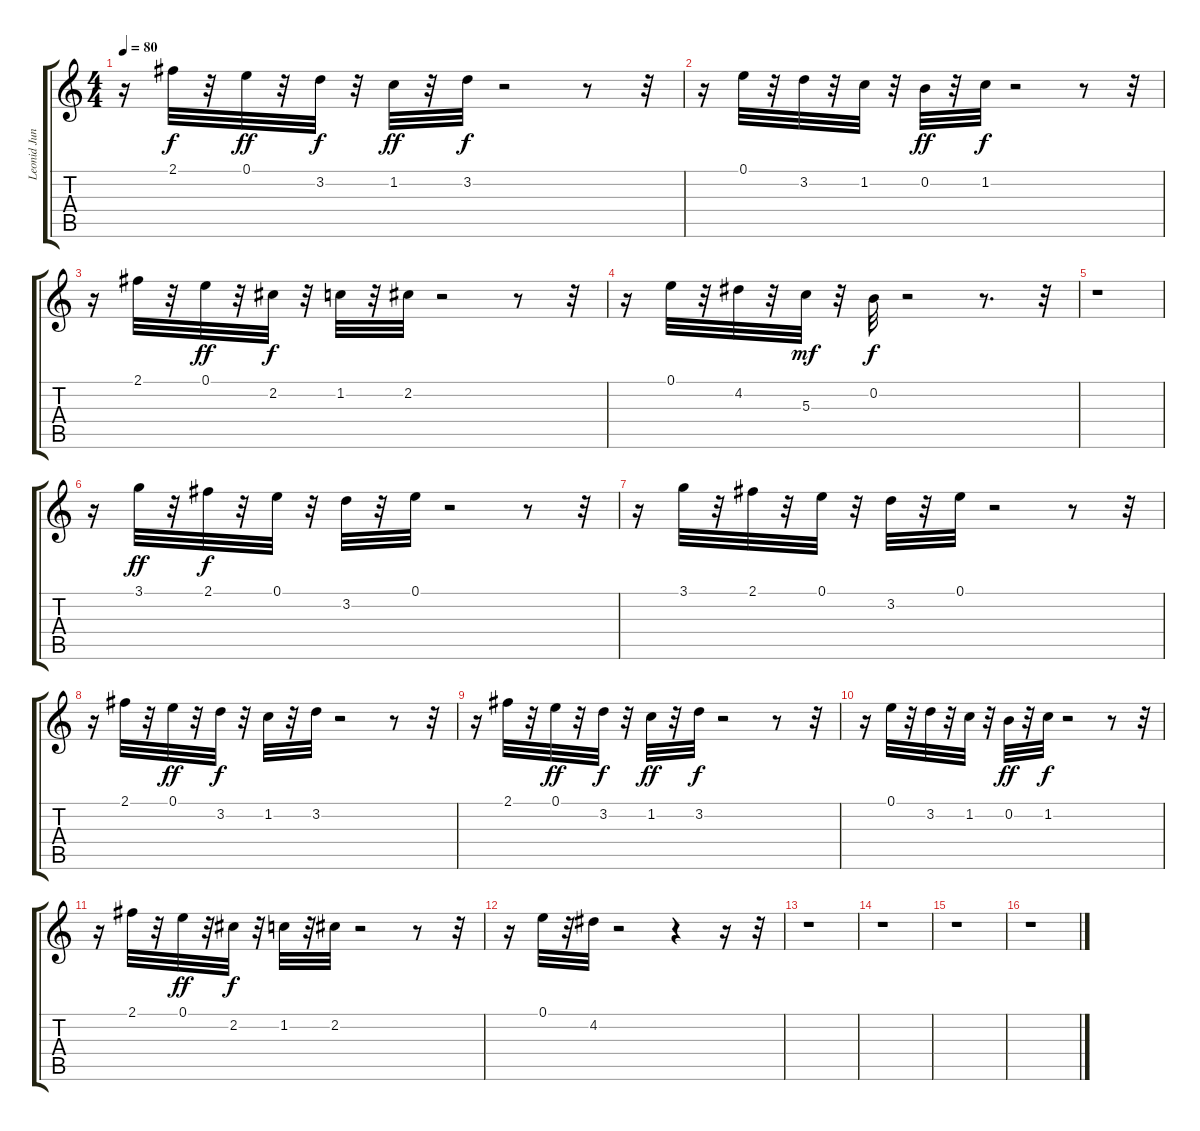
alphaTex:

\track ("Leonid Jung" "Leonid Jun") {instrument electricguitarclean}
\staff {score tabs}
\tuning (E4 B3 G3 D3 A2 E2) {hide}
\ts (4 4)
\tempo 80
\clef g2
\ks c
r.16{dy f} 2.1.32 r.32 0.1.32{dy ff} r.32 3.2.32{dy f} r.32 1.2.32{dy ff} r.32 3.2.32{dy f} r.2 r.8 r.32 |
r.16 0.1.32 r.32 3.2.32 r.32 1.2.32 r.32 0.2.32{dy ff} r.32 1.2.32{dy f} r.2 r.8 r.32 |
r.16 2.1.32 r.32 0.1.32{dy ff} r.32 2.2.32{dy f} r.32 1.2.32 r.32 2.2.32 r.2 r.8 r.32 |
r.16 0.1.32 r.32 4.2.32 r.32 5.3.32{dy mf} r.32 0.2.32{dy f} r.2 r.8{d} r.32 |
r.1 |
r.16 3.1.32{dy ff} r.32 2.1.32{dy f} r.32 0.1.32 r.32 3.2.32 r.32 0.1.32 r.2 r.8 r.32 |
r.16 3.1.32 r.32 2.1.32 r.32 0.1.32 r.32 3.2.32 r.32 0.1.32 r.2 r.8 r.32 |
r.16 2.1.32 r.32 0.1.32{dy ff} r.32 3.2.32{dy f} r.32 1.2.32 r.32 3.2.32 r.2 r.8 r.32 |
r.16 2.1.32 r.32 0.1.32{dy ff} r.32 3.2.32{dy f} r.32 1.2.32{dy ff} r.32 3.2.32{dy f} r.2 r.8 r.32 |
r.16 0.1.32 r.32 3.2.32 r.32 1.2.32 r.32 0.2.32{dy ff} r.32 1.2.32{dy f} r.2 r.8 r.32 |
r.16 2.1.32 r.32 0.1.32{dy ff} r.32 2.2.32{dy f} r.32 1.2.32 r.32 2.2.32 r.2 r.8 r.32 |
r.16 0.1.32 r.32 4.2.32 r.2 r.4 r.16 r.32 |
r.1 |
r.1 |
r.1 |
r.1
